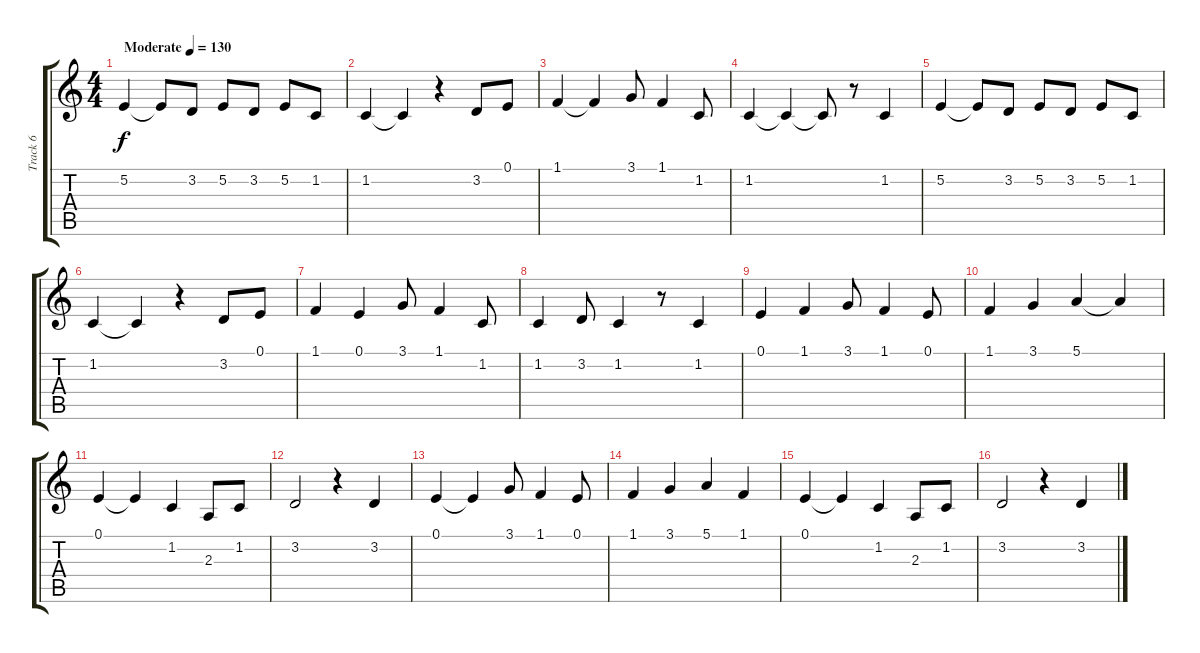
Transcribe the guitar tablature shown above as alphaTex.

\track ("Track 6" "Track 6") {instrument clarinet}
\staff {score tabs}
\tuning (E4 B3 G3 D3 A2 E2) {hide}
\ts (4 4)
\tempo (130 "Moderate")
\clef g2
\ks c
5.2.4{dy f instrument clarinet} 5.2{t}.8 3.2.8 5.2.8 3.2.8 5.2.8 1.2.8 |
1.2.4 1.2{t}.4 r.4 3.2.8 0.1.8 |
1.1.4 1.1{t}.4 3.1.8 1.1.4 1.2.8 |
1.2.4 1.2{t}.4 1.2{t}.8 r.8 1.2.4 |
5.2.4 5.2{t}.8 3.2.8 5.2.8 3.2.8 5.2.8 1.2.8 |
1.2.4 1.2{t}.4 r.4 3.2.8 0.1.8 |
1.1.4 0.1.4 3.1.8 1.1.4 1.2.8 |
1.2.4 3.2.8 1.2.4 r.8 1.2.4 |
0.1.4 1.1.4 3.1.8 1.1.4 0.1.8 |
1.1.4 3.1.4 5.1.4 5.1{t}.4 |
0.1.4 0.1{t}.4 1.2.4 2.3.8 1.2.8 |
3.2.2 r.4 3.2.4 |
0.1.4 0.1{t}.4 3.1.8 1.1.4 0.1.8 |
1.1.4 3.1.4 5.1.4 1.1.4 |
0.1.4 0.1{t}.4 1.2.4 2.3.8 1.2.8 |
3.2.2 r.4 3.2.4
